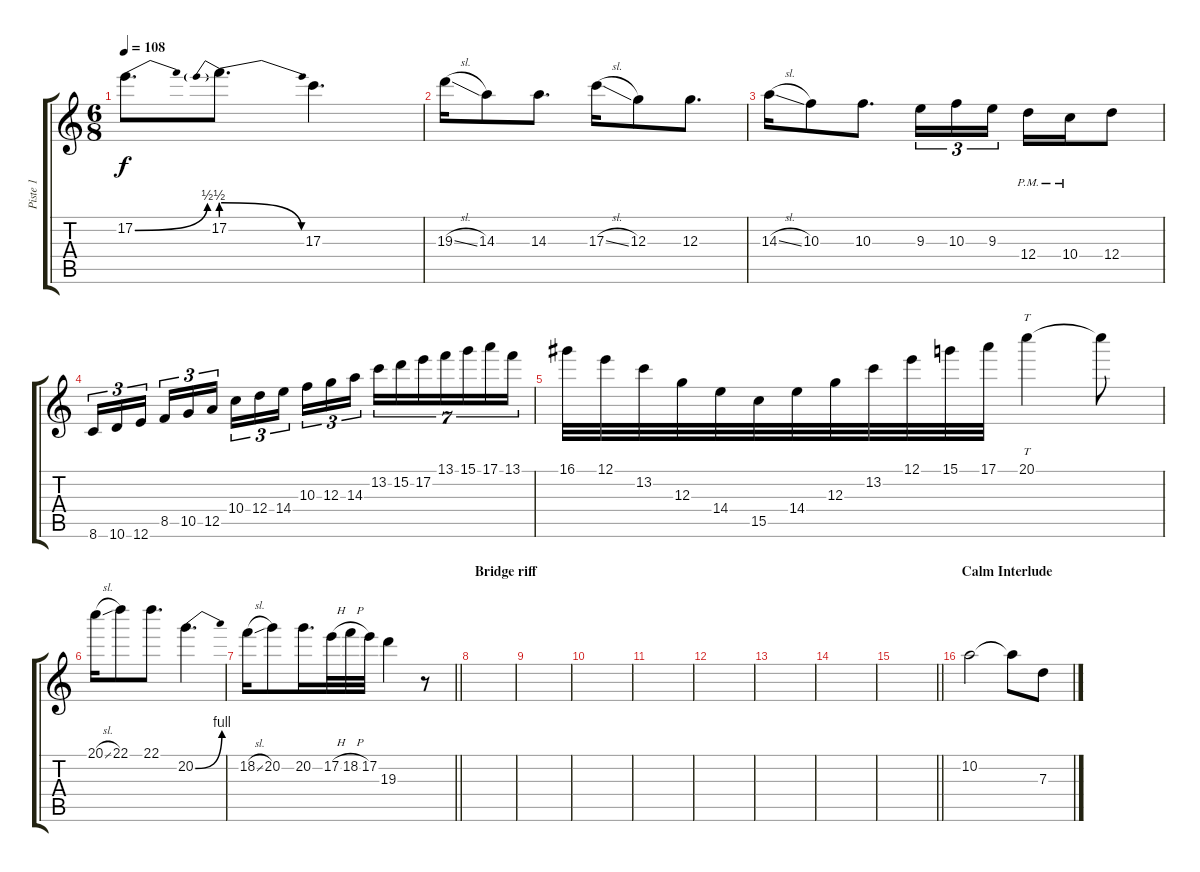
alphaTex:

\track ("Piste 1" "Piste 1") {instrument distortionguitar}
\staff {score tabs}
\tuning (E4 B3 G3 D3 A2 E2) {hide}
\ts (6 8)
\tempo 108
\clef g2
\ks c
17.2{be (bend 0 0 60 2)}.8{d dy f} 17.2{be (prebendrelease 0 2 60 0)}.8{d} 17.3.4{d} |
19.3{sl}.16 14.3.8 14.3.8{d} 17.3{sl}.16 12.3.8 12.3.8{d} |
14.3{sl}.16 10.3.8 10.3.8{d} 9.3.16{tu (3 2)} 10.3.16{tu (3 2)} 9.3.16{tu (3 2) beam splitsecondary} 12.4{pm}.16 10.4{pm}.16 12.4.8 |
8.6.16{tu (3 2)} 10.6.16{tu (3 2)} 12.6.16{tu (3 2) beam splitsecondary} 8.5.16{tu (3 2)} 10.5.16{tu (3 2)} 12.5.16{tu (3 2) beam splitsecondary} 10.4.16{tu (3 2)} 12.4.16{tu (3 2)} 14.4.16{tu (3 2)} 10.3.16{tu (3 2)} 12.3.16{tu (3 2)} 14.3.16{tu (3 2) beam splitsecondary} 13.2.16{tu (7 4)} 15.2.16{tu (7 4)} 17.2.16{tu (7 4)} 13.1.16{tu (7 4)} 15.1.16{tu (7 4)} 17.1.16{tu (7 4)} 13.1.16{tu (7 4)} |
16.1.32 12.1.32 13.2.32 12.3.32 14.4.32 15.5.32 14.4.32 12.3.32 13.2.32 12.1.32 15.1.32 17.1.32 20.1.4{tt} 20.1{t}.8 |
20.1{sl}.16 22.1.8 22.1.8{d} 20.2{be (bend 0 0 60 4)}.4{d} |
\barLineRight lightlight
18.2{sl}.16 20.2.8 20.2.16{d} 17.2{h}.32 18.2{h}.32 17.2.32 19.3.4 r.8 |
\section ("" "Bridge riff")
|
|
|
|
|
|
|
\barLineRight lightlight
|
\section ("" "Calm Interlude")
10.2.2 10.2{t}.8 7.3.8
